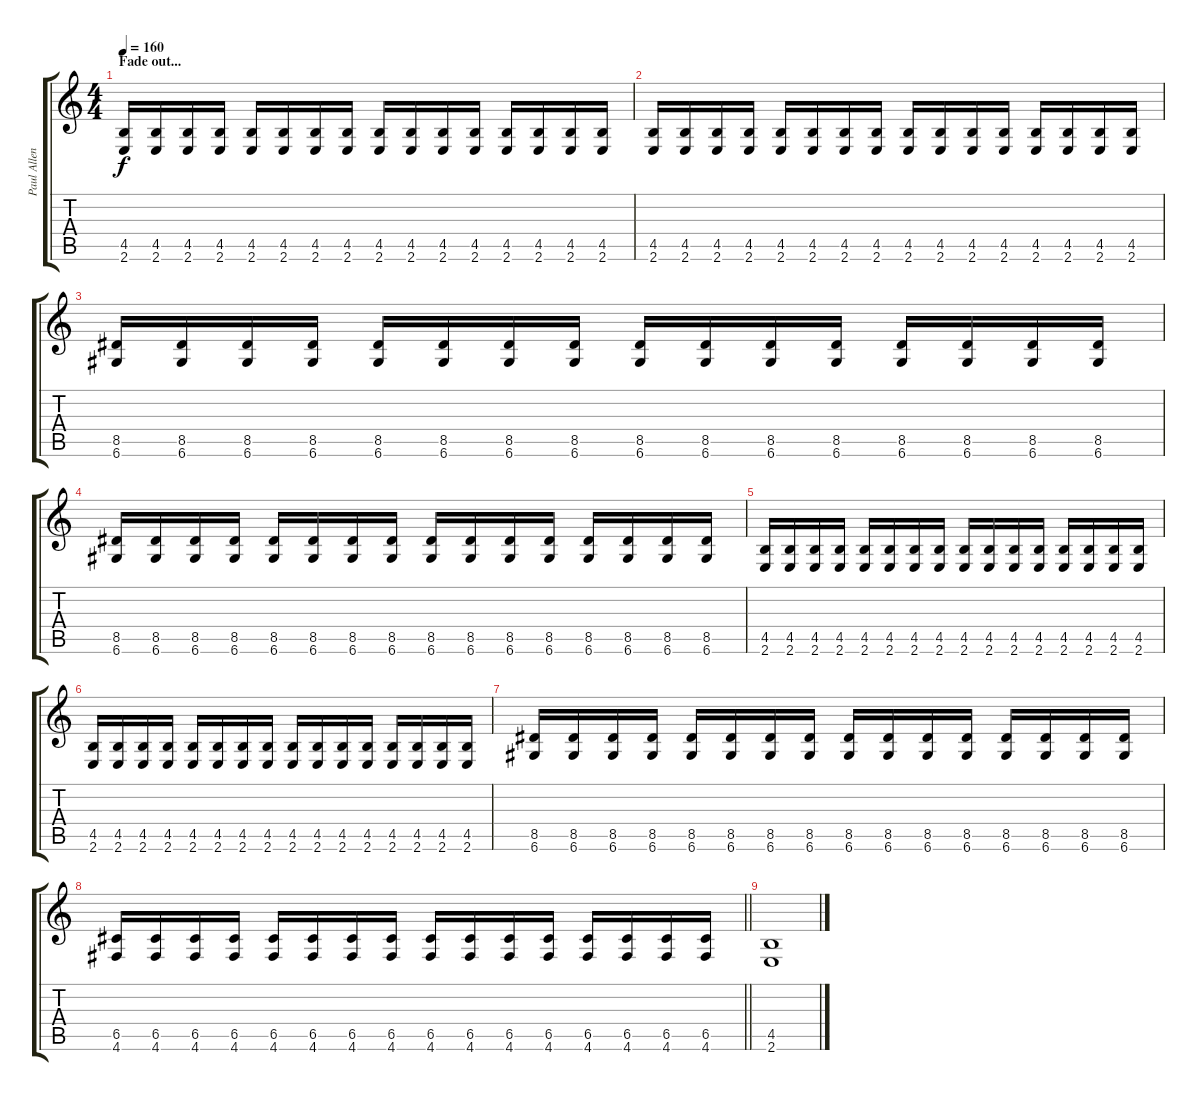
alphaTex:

\track ("Paul Allender" "Paul Allen") {instrument distortionguitar}
\staff {score tabs}
\tuning (D4 A3 F3 C3 G2 D2) {hide}
\ts (4 4)
\section ("" "Fade out...")
\tempo 160
\clef g2
\ks c
(4.5 2.6).16{dy f} (4.5 2.6).16 (4.5 2.6).16 (4.5 2.6).16 (4.5 2.6).16 (4.5 2.6).16 (4.5 2.6).16 (4.5 2.6).16 (4.5 2.6).16 (4.5 2.6).16 (4.5 2.6).16 (4.5 2.6).16 (4.5 2.6).16 (4.5 2.6).16 (4.5 2.6).16 (4.5 2.6).16 |
(4.5 2.6).16 (4.5 2.6).16 (4.5 2.6).16 (4.5 2.6).16 (4.5 2.6).16 (4.5 2.6).16 (4.5 2.6).16 (4.5 2.6).16 (4.5 2.6).16 (4.5 2.6).16 (4.5 2.6).16 (4.5 2.6).16 (4.5 2.6).16 (4.5 2.6).16 (4.5 2.6).16 (4.5 2.6).16 |
(8.5 6.6).16 (8.5 6.6).16 (8.5 6.6).16 (8.5 6.6).16 (8.5 6.6).16 (8.5 6.6).16 (8.5 6.6).16 (8.5 6.6).16 (8.5 6.6).16 (8.5 6.6).16 (8.5 6.6).16 (8.5 6.6).16 (8.5 6.6).16 (8.5 6.6).16 (8.5 6.6).16 (8.5 6.6).16 |
(8.5 6.6).16 (8.5 6.6).16 (8.5 6.6).16 (8.5 6.6).16 (8.5 6.6).16 (8.5 6.6).16 (8.5 6.6).16 (8.5 6.6).16 (8.5 6.6).16 (8.5 6.6).16 (8.5 6.6).16 (8.5 6.6).16 (8.5 6.6).16 (8.5 6.6).16 (8.5 6.6).16 (8.5 6.6).16 |
(4.5 2.6).16 (4.5 2.6).16 (4.5 2.6).16 (4.5 2.6).16 (4.5 2.6).16 (4.5 2.6).16 (4.5 2.6).16 (4.5 2.6).16 (4.5 2.6).16 (4.5 2.6).16 (4.5 2.6).16 (4.5 2.6).16 (4.5 2.6).16 (4.5 2.6).16 (4.5 2.6).16 (4.5 2.6).16 |
(4.5 2.6).16 (4.5 2.6).16 (4.5 2.6).16 (4.5 2.6).16 (4.5 2.6).16 (4.5 2.6).16 (4.5 2.6).16 (4.5 2.6).16 (4.5 2.6).16 (4.5 2.6).16 (4.5 2.6).16 (4.5 2.6).16 (4.5 2.6).16 (4.5 2.6).16 (4.5 2.6).16 (4.5 2.6).16 |
(8.5 6.6).16 (8.5 6.6).16 (8.5 6.6).16 (8.5 6.6).16 (8.5 6.6).16 (8.5 6.6).16 (8.5 6.6).16 (8.5 6.6).16 (8.5 6.6).16 (8.5 6.6).16 (8.5 6.6).16 (8.5 6.6).16 (8.5 6.6).16 (8.5 6.6).16 (8.5 6.6).16 (8.5 6.6).16 |
\barLineRight lightlight
(6.5 4.6).16 (6.5 4.6).16 (6.5 4.6).16 (6.5 4.6).16 (6.5 4.6).16 (6.5 4.6).16 (6.5 4.6).16 (6.5 4.6).16 (6.5 4.6).16 (6.5 4.6).16 (6.5 4.6).16 (6.5 4.6).16 (6.5 4.6).16 (6.5 4.6).16 (6.5 4.6).16 (6.5 4.6).16 |
(4.5 2.6).1
